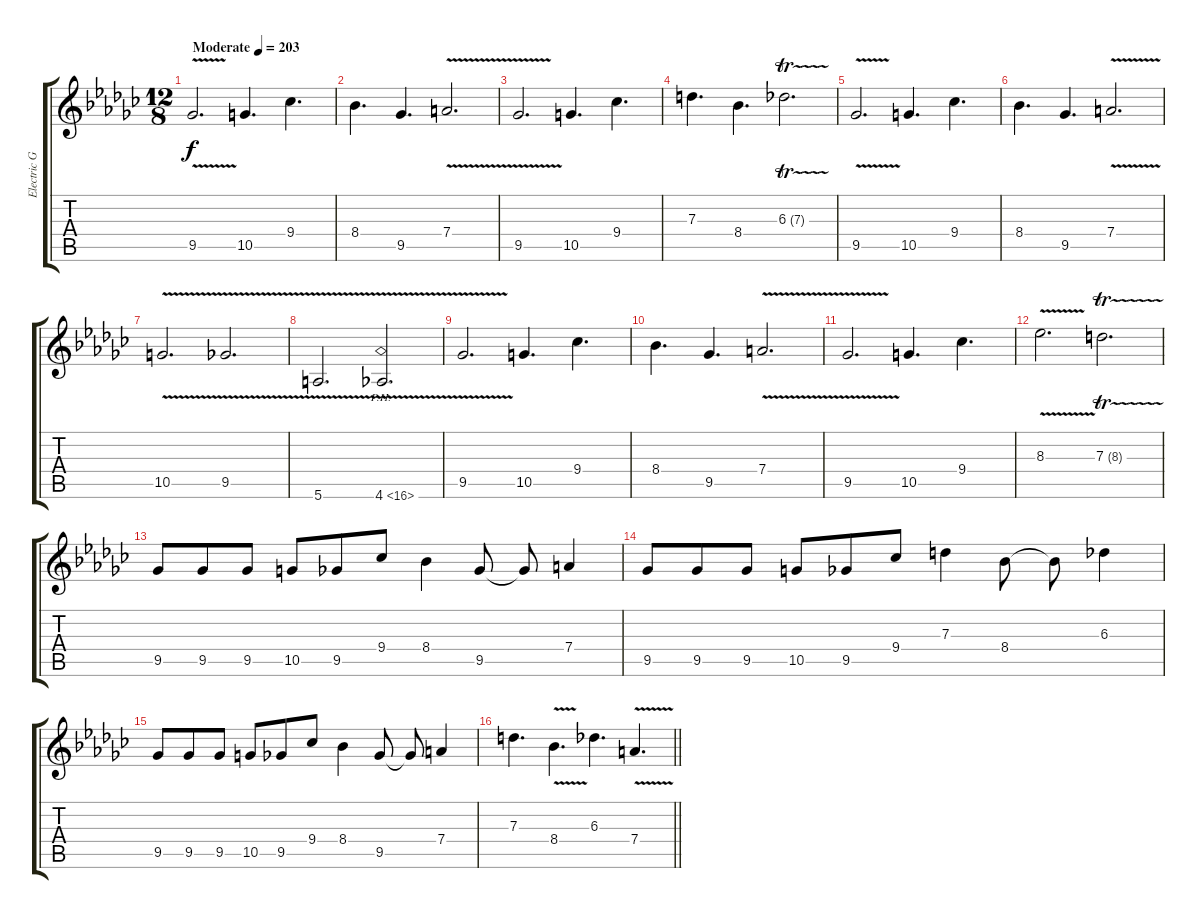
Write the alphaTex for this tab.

\track ("Electric Guitar 2" "Electric G") {instrument distortionguitar}
\staff {score tabs}
\tuning (E4 B3 G3 D3 A2 E2) {hide}
\ts (12 8)
\tempo (203 "Moderate")
\clef g2
\ks ebminor
9.5{v}.2{d dy f instrument distortionguitar} 10.5.4{d} 9.4.4{d} |
8.4.4{d} 9.5.4{d} 7.4{v}.2{d} |
9.5{v}.2{d} 10.5.4{d} 9.4.4{d} |
7.3.4{d} 8.4.4{d} 6.3{tr (7 16)}.2{d} |
9.5{v}.2{d} 10.5.4{d} 9.4.4{d} |
8.4.4{d} 9.5.4{d} 7.4{v}.2{d} |
10.5{v}.2{d} 9.5{v}.2{d} |
5.6{v}.2{d} 4.6{ph 12 v}.2{d} |
9.5{v}.2{d} 10.5.4{d} 9.4.4{d} |
8.4.4{d} 9.5.4{d} 7.4{v}.2{d} |
9.5{v}.2{d} 10.5.4{d} 9.4.4{d} |
8.3{v}.2{d} 7.3{tr (8 16)}.2{d} |
9.5.8 9.5.8 9.5.8 10.5.8 9.5.8 9.4.8 8.4.4 9.5.8 9.5{t}.8 7.4.4 |
9.5.8 9.5.8 9.5.8 10.5.8 9.5.8 9.4.8 7.3.4 8.4.8 8.4{t}.8 6.3.4 |
9.5.8 9.5.8 9.5.8 10.5.8 9.5.8 9.4.8 8.4.4 9.5.8 9.5{t}.8 7.4.4 |
\barLineRight lightlight
7.3.4{d} 8.4{v}.4{d} 6.3.4{d} 7.4{v}.4{d}
